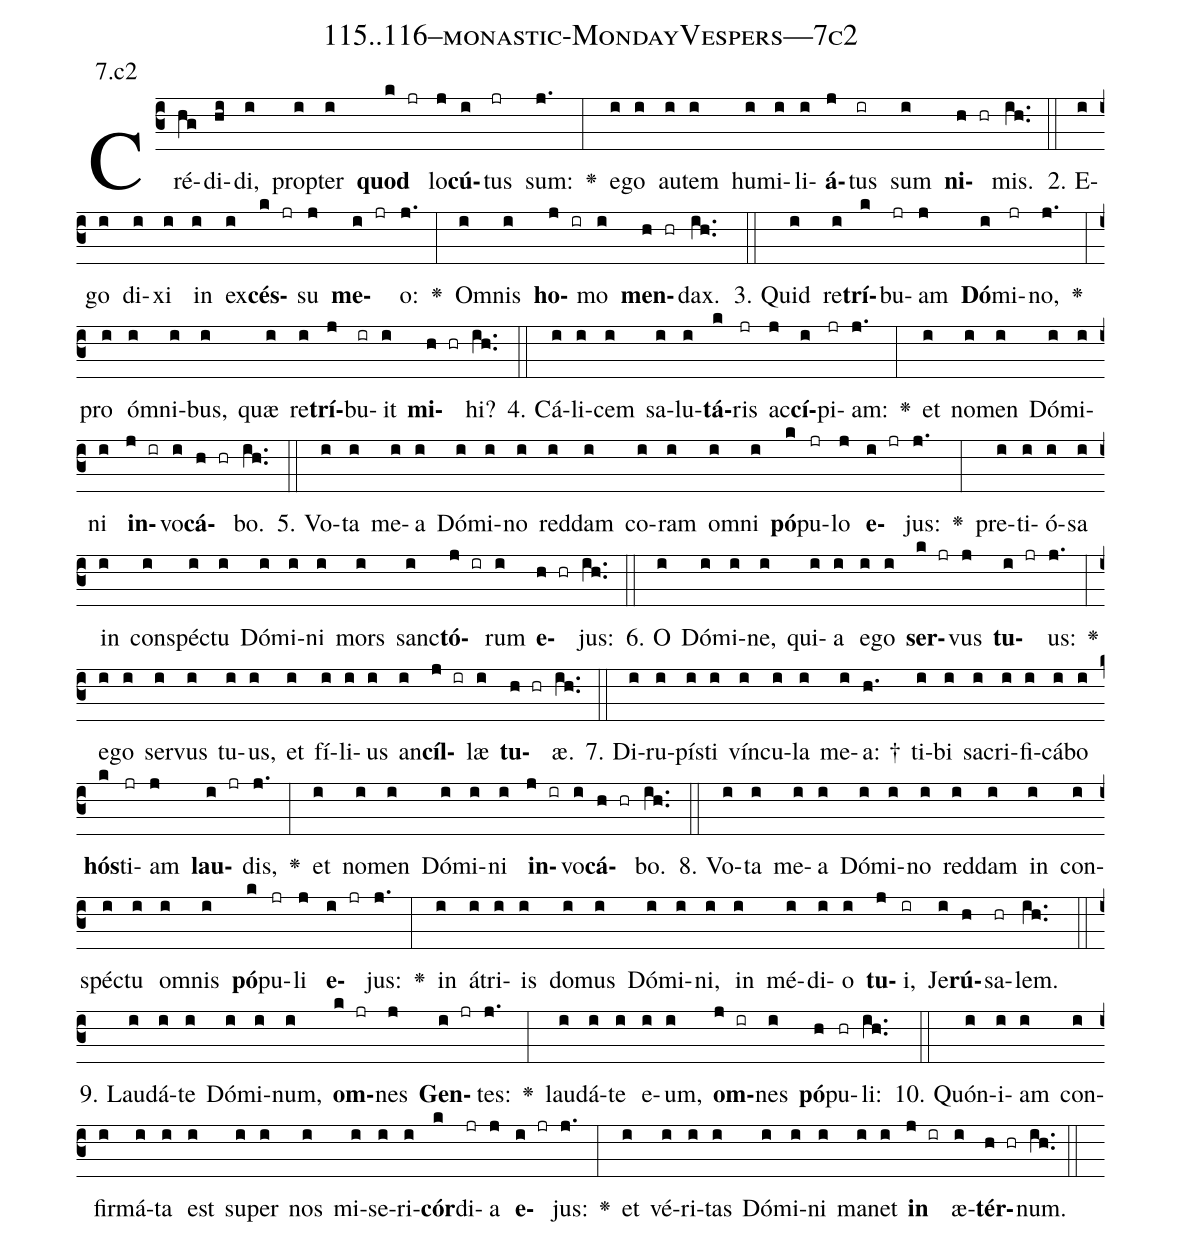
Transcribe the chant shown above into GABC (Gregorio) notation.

name: 115..116--monastic-MondayVespers---7c2;
annotation: 7.c2;
%%
(c3)Cré(hg)di(hi)di,(i) prop(i)ter(i) <b>quod</b>(k jr) lo(j)<b>cú</b>(i)tus(jr) sum:(j.) <v>\greheightstar</v>(:) e(i)go(i) au(i)tem(i) hu(i)mi(i)li(i)<b>á</b>(j)tus(ir) sum(i) <b>ni</b>(h hr)mis.(ih..) (::)
2. E(i)go(i) di(i)xi(i) in(i) ex(i)<b>cés</b>(k jr)su(j) <b>me</b>(i jr)o:(j.) <v>\greheightstar</v>(:) Om(i)nis(i) <b>ho</b>(j ir)mo(i) <b>men</b>(h hr)dax.(ih..) (::)
3. Quid(i) re(i)<b>trí</b>(k)bu(jr)am(j) <b>Dó</b>(i)mi(jr)no,(j.) <v>\greheightstar</v>(:) pro(i) óm(i)ni(i)bus,(i) quæ(i) re(i)<b>trí</b>(j)bu(ir)it(i) <b>mi</b>(h hr)hi?(ih..) (::)
4. Cá(i)li(i)cem(i) sa(i)lu(i)<b>tá</b>(k)ris(jr) ac(j)<b>cí</b>(i)pi(jr)am:(j.) <v>\greheightstar</v>(:) et(i) no(i)men(i) Dó(i)mi(i)ni(i) <b>in</b>(j ir)vo(i)<b>cá</b>(h hr)bo.(ih..) (::)
5. Vo(i)ta(i) me(i)a(i) Dó(i)mi(i)no(i) red(i)dam(i) co(i)ram(i) om(i)ni(i) <b>pó</b>(k)pu(jr)lo(j) <b>e</b>(i jr)jus:(j.) <v>\greheightstar</v>(:) pre(i)ti(i)ó(i)sa(i) in(i) con(i)spéc(i)tu(i) Dó(i)mi(i)ni(i) mors(i) sanc(i)<b>tó</b>(j ir)rum(i) <b>e</b>(h hr)jus:(ih..) (::)
6. O(i) Dó(i)mi(i)ne,(i) qui(i)a(i) e(i)go(i) <b>ser</b>(k jr)vus(j) <b>tu</b>(i jr)us:(j.) <v>\greheightstar</v>(:) e(i)go(i) ser(i)vus(i) tu(i)us,(i) et(i) fí(i)li(i)us(i) an(i)<b>cíl</b>(j ir)læ(i) <b>tu</b>(h hr)æ.(ih..) (::)
7. Di(i)ru(i)pís(i)ti(i) vín(i)cu(i)la(i) me(i)a: †(h.) ti(i)bi(i) sa(i)cri(i)fi(i)cá(i)bo(i) <b>hós</b>(k)ti(jr)am(j) <b>lau</b>(i jr)dis,(j.) <v>\greheightstar</v>(:) et(i) no(i)men(i) Dó(i)mi(i)ni(i) <b>in</b>(j ir)vo(i)<b>cá</b>(h hr)bo.(ih..) (::)
8. Vo(i)ta(i) me(i)a(i) Dó(i)mi(i)no(i) red(i)dam(i) in(i) con(i)spéc(i)tu(i) om(i)nis(i) <b>pó</b>(k)pu(jr)li(j) <b>e</b>(i jr)jus:(j.) <v>\greheightstar</v>(:) in(i) á(i)tri(i)is(i) do(i)mus(i) Dó(i)mi(i)ni,(i) in(i) mé(i)di(i)o(i) <b>tu</b>(j)i,(ir) Je(i)<b>rú</b>(h)sa(hr)lem.(ih..) (::)
9. Lau(i)dá(i)te(i) Dó(i)mi(i)num,(i) <b>om</b>(k jr)nes(j) <b>Gen</b>(i jr)tes:(j.) <v>\greheightstar</v>(:) lau(i)dá(i)te(i) e(i)um,(i) <b>om</b>(j ir)nes(i) <b>pó</b>(h)pu(hr)li:(ih..) (::)
10. Quón(i)i(i)am(i) con(i)fir(i)má(i)ta(i) est(i) su(i)per(i) nos(i) mi(i)se(i)ri(i)<b>cór</b>(k)di(jr)a(j) <b>e</b>(i jr)jus:(j.) <v>\greheightstar</v>(:) et(i) vé(i)ri(i)tas(i) Dó(i)mi(i)ni(i) ma(i)net(i) <b>in</b>(j ir) æ(i)<b>tér</b>(h hr)num.(ih..) (::)
